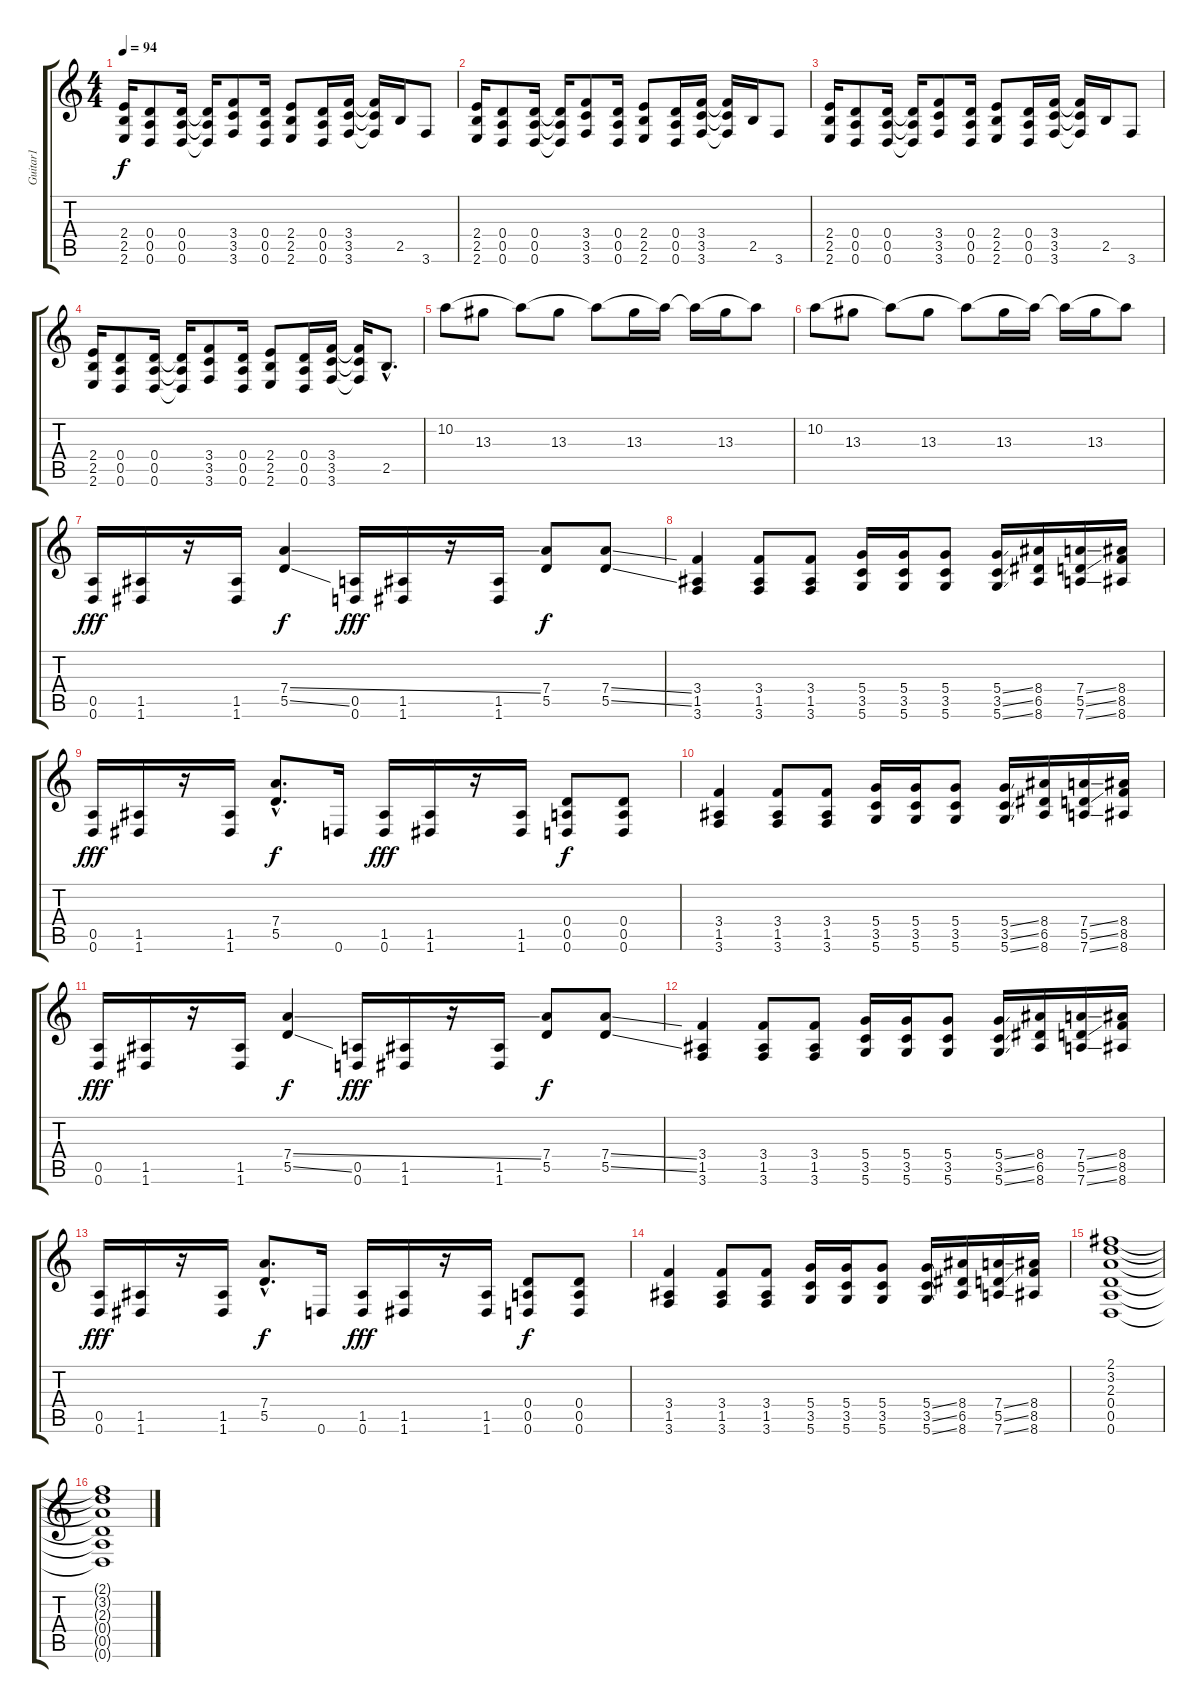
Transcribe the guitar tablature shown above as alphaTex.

\track ("Guitar1" "Guitar1") {instrument overdrivenguitar}
\staff {score tabs}
\tuning (E4 B3 G3 D3 A2 D2) {hide}
\ts (4 4)
\tempo 94
\clef g2
\ks c
(2.4 2.5 2.6).16{dy f} (0.4 0.5 0.6).8 (0.4 0.5 0.6).16 (0.4{t} 0.5{t} 0.6{t}).16 (3.4 3.5 3.6).8 (0.4 0.5 0.6).16 (2.4 2.5 2.6).8 (0.4 0.5 0.6).16 (3.4 3.5 3.6).16 (3.4{t} 3.5{t} 3.6{t}).16 2.5.16 3.6.8 |
(2.4 2.5 2.6).16 (0.4 0.5 0.6).8 (0.4 0.5 0.6).16 (0.4{t} 0.5{t} 0.6{t}).16 (3.4 3.5 3.6).8 (0.4 0.5 0.6).16 (2.4 2.5 2.6).8 (0.4 0.5 0.6).16 (3.4 3.5 3.6).16 (3.4{t} 3.5{t} 3.6{t}).16 2.5.16 3.6.8 |
(2.4 2.5 2.6).16 (0.4 0.5 0.6).8 (0.4 0.5 0.6).16 (0.4{t} 0.5{t} 0.6{t}).16 (3.4 3.5 3.6).8 (0.4 0.5 0.6).16 (2.4 2.5 2.6).8 (0.4 0.5 0.6).16 (3.4 3.5 3.6).16 (3.4{t} 3.5{t} 3.6{t}).16 2.5.16 3.6.8 |
(2.4 2.5 2.6).16 (0.4 0.5 0.6).8 (0.4 0.5 0.6).16 (0.4{t} 0.5{t} 0.6{t}).16 (3.4 3.5 3.6).8 (0.4 0.5 0.6).16 (2.4 2.5 2.6).8 (0.4 0.5 0.6).16 (3.4 3.5 3.6).16 (3.4{t} 3.5{t} 3.6{t}).16 2.5{hac}.8{d} |
10.2.8 13.3.8 10.2{t}.8 13.3.8 10.2{t}.8 13.3.16 10.2{t}.16 10.2{t}.16 13.3.16 10.2{t}.8 |
10.2.8 13.3.8 10.2{t}.8 13.3.8 10.2{t}.8 13.3.16 10.2{t}.16 10.2{t}.16 13.3.16 10.2{t}.8 |
(0.5 0.6).16{dy fff} (1.5 1.6).16 r.16 (1.5 1.6).16 (7.4{ss} 5.5{ss}).4{dy f} (0.5 0.6).16{dy fff} (1.5 1.6).16 r.16 (1.5 1.6).16 (7.4 5.5).8{dy f} (7.4{ss} 5.5{ss}).8 |
(3.4 1.5 3.6).4 (3.4 1.5 3.6).8 (3.4 1.5 3.6).8 (5.4 3.5 5.6).16 (5.4 3.5 5.6).16 (5.4 3.5 5.6).8 (5.4{ss} 3.5{ss} 5.6{ss}).16 (8.4 6.5 8.6).16 (7.4{ss} 5.5{ss} 7.6{ss}).16 (8.4 8.5 8.6).16 |
(0.5 0.6).16{dy fff} (1.5 1.6).16 r.16 (1.5 1.6).16 (7.4{hac} 5.5{hac}).8{d dy f} 0.6.16 (1.5 0.6).16{dy fff} (1.5 1.6).16 r.16 (1.5 1.6).16 (0.4 0.5 0.6).8{dy f} (0.4 0.5 0.6).8 |
(3.4 1.5 3.6).4 (3.4 1.5 3.6).8 (3.4 1.5 3.6).8 (5.4 3.5 5.6).16 (5.4 3.5 5.6).16 (5.4 3.5 5.6).8 (5.4{ss} 3.5{ss} 5.6{ss}).16 (8.4 6.5 8.6).16 (7.4{ss} 5.5{ss} 7.6{ss}).16 (8.4 8.5 8.6).16 |
(0.5 0.6).16{dy fff} (1.5 1.6).16 r.16 (1.5 1.6).16 (7.4{ss} 5.5{ss}).4{dy f} (0.5 0.6).16{dy fff} (1.5 1.6).16 r.16 (1.5 1.6).16 (7.4 5.5).8{dy f} (7.4{ss} 5.5{ss}).8 |
(3.4 1.5 3.6).4 (3.4 1.5 3.6).8 (3.4 1.5 3.6).8 (5.4 3.5 5.6).16 (5.4 3.5 5.6).16 (5.4 3.5 5.6).8 (5.4{ss} 3.5{ss} 5.6{ss}).16 (8.4 6.5 8.6).16 (7.4{ss} 5.5{ss} 7.6{ss}).16 (8.4 8.5 8.6).16 |
(0.5 0.6).16{dy fff} (1.5 1.6).16 r.16 (1.5 1.6).16 (7.4{hac} 5.5{hac}).8{d dy f} 0.6.16 (1.5 0.6).16{dy fff} (1.5 1.6).16 r.16 (1.5 1.6).16 (0.4 0.5 0.6).8{dy f} (0.4 0.5 0.6).8 |
(3.4 1.5 3.6).4 (3.4 1.5 3.6).8 (3.4 1.5 3.6).8 (5.4 3.5 5.6).16 (5.4 3.5 5.6).16 (5.4 3.5 5.6).8 (5.4{ss} 3.5{ss} 5.6{ss}).16 (8.4 6.5 8.6).16 (7.4{ss} 5.5{ss} 7.6{ss}).16 (8.4 8.5 8.6).16 |
(2.1 3.2 2.3 0.4 0.5 0.6).1 |
(2.1{t} 3.2{t} 2.3{t} 0.4{t} 0.5{t} 0.6{t}).1
